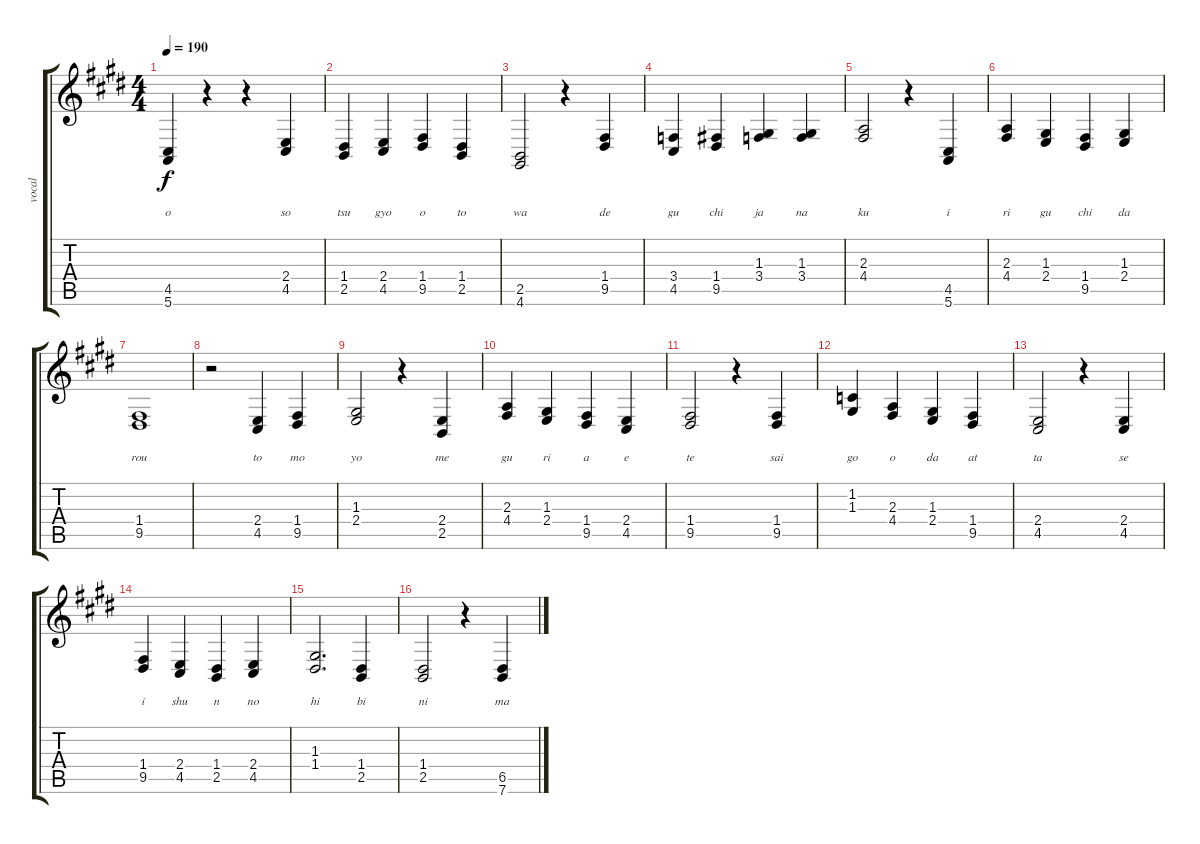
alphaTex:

\track ("vocal" "vocal") {instrument acousticgrandpiano}
\staff {score tabs}
\tuning (E4 B3 G3 D3 A2 E2) {hide}
\ts (4 4)
\tempo 190
\clef g2
\ks e
(4.5 5.6).4{lyrics (0 "") lyrics (1 "") lyrics (2 "") lyrics (3 "o") lyrics (4 "") dy f} r.4 r.4 (2.4 4.5).4{lyrics (0 "") lyrics (1 "") lyrics (2 "") lyrics (3 "so") lyrics (4 "")} |
(1.4 2.5).4{lyrics (0 "") lyrics (1 "") lyrics (2 "") lyrics (3 "tsu") lyrics (4 "")} (2.4 4.5).4{lyrics (0 "") lyrics (1 "") lyrics (2 "") lyrics (3 "gyo") lyrics (4 "")} (1.4 9.5).4{lyrics (0 "") lyrics (1 "") lyrics (2 "") lyrics (3 "o") lyrics (4 "")} (1.4 2.5).4{lyrics (0 "") lyrics (1 "") lyrics (2 "") lyrics (3 "to") lyrics (4 "")} |
(2.5 4.6).2{lyrics (0 "") lyrics (1 "") lyrics (2 "") lyrics (3 "wa") lyrics (4 "")} r.4 (1.4 9.5).4{lyrics (0 "") lyrics (1 "") lyrics (2 "") lyrics (3 "de") lyrics (4 "")} |
(3.4 4.5).4{lyrics (0 "") lyrics (1 "") lyrics (2 "") lyrics (3 "gu") lyrics (4 "")} (1.4 9.5).4{lyrics (0 "") lyrics (1 "") lyrics (2 "") lyrics (3 "chi") lyrics (4 "")} (1.3 3.4).4{lyrics (0 "") lyrics (1 "") lyrics (2 "") lyrics (3 "ja") lyrics (4 "")} (1.3 3.4).4{lyrics (0 "") lyrics (1 "") lyrics (2 "") lyrics (3 "na") lyrics (4 "")} |
(2.3 4.4).2{lyrics (0 "") lyrics (1 "") lyrics (2 "") lyrics (3 "ku") lyrics (4 "")} r.4 (4.5 5.6).4{lyrics (0 "") lyrics (1 "") lyrics (2 "") lyrics (3 "i") lyrics (4 "")} |
(2.3 4.4).4{lyrics (0 "") lyrics (1 "") lyrics (2 "") lyrics (3 "ri") lyrics (4 "")} (1.3 2.4).4{lyrics (0 "") lyrics (1 "") lyrics (2 "") lyrics (3 "gu") lyrics (4 "")} (1.4 9.5).4{lyrics (0 "") lyrics (1 "") lyrics (2 "") lyrics (3 "chi") lyrics (4 "")} (1.3 2.4).4{lyrics (0 "") lyrics (1 "") lyrics (2 "") lyrics (3 "da") lyrics (4 "")} |
(1.4 9.5).1{lyrics (0 "") lyrics (1 "") lyrics (2 "") lyrics (3 "rou") lyrics (4 "")} |
r.2 (2.4 4.5).4{lyrics (0 "") lyrics (1 "") lyrics (2 "") lyrics (3 "to") lyrics (4 "")} (1.4 9.5).4{lyrics (0 "") lyrics (1 "") lyrics (2 "") lyrics (3 "mo") lyrics (4 "")} |
(1.3 2.4).2{lyrics (0 "") lyrics (1 "") lyrics (2 "") lyrics (3 "yo") lyrics (4 "")} r.4 (2.4 2.5).4{lyrics (0 "") lyrics (1 "") lyrics (2 "") lyrics (3 "me") lyrics (4 "")} |
(2.3 4.4).4{lyrics (0 "") lyrics (1 "") lyrics (2 "") lyrics (3 "gu") lyrics (4 "")} (1.3 2.4).4{lyrics (0 "") lyrics (1 "") lyrics (2 "") lyrics (3 "ri") lyrics (4 "")} (1.4 9.5).4{lyrics (0 "") lyrics (1 "") lyrics (2 "") lyrics (3 "a") lyrics (4 "")} (2.4 4.5).4{lyrics (0 "") lyrics (1 "") lyrics (2 "") lyrics (3 "e") lyrics (4 "")} |
(1.4 9.5).2{lyrics (0 "") lyrics (1 "") lyrics (2 "") lyrics (3 "te") lyrics (4 "")} r.4 (1.4 9.5).4{lyrics (0 "") lyrics (1 "") lyrics (2 "") lyrics (3 "sai") lyrics (4 "")} |
(1.2 1.3).4{lyrics (0 "") lyrics (1 "") lyrics (2 "") lyrics (3 "go") lyrics (4 "")} (2.3 4.4).4{lyrics (0 "") lyrics (1 "") lyrics (2 "") lyrics (3 "o") lyrics (4 "")} (1.3 2.4).4{lyrics (0 "") lyrics (1 "") lyrics (2 "") lyrics (3 "da") lyrics (4 "")} (1.4 9.5).4{lyrics (0 "") lyrics (1 "") lyrics (2 "") lyrics (3 "at") lyrics (4 "")} |
(2.4 4.5).2{lyrics (0 "") lyrics (1 "") lyrics (2 "") lyrics (3 "ta") lyrics (4 "")} r.4 (2.4 4.5).4{lyrics (0 "") lyrics (1 "") lyrics (2 "") lyrics (3 "se") lyrics (4 "")} |
(1.4 9.5).4{lyrics (0 "") lyrics (1 "") lyrics (2 "") lyrics (3 "i") lyrics (4 "")} (2.4 4.5).4{lyrics (0 "") lyrics (1 "") lyrics (2 "") lyrics (3 "shu") lyrics (4 "")} (1.4 2.5).4{lyrics (0 "") lyrics (1 "") lyrics (2 "") lyrics (3 "n") lyrics (4 "")} (2.4 4.5).4{lyrics (0 "") lyrics (1 "") lyrics (2 "") lyrics (3 "no") lyrics (4 "")} |
(1.3 1.4).2{d lyrics (0 "") lyrics (1 "") lyrics (2 "") lyrics (3 "hi") lyrics (4 "")} (1.4 2.5).4{lyrics (0 "") lyrics (1 "") lyrics (2 "") lyrics (3 "bi") lyrics (4 "")} |
(1.4 2.5).2{lyrics (0 "") lyrics (1 "") lyrics (2 "") lyrics (3 "ni") lyrics (4 "")} r.4 (6.5 7.6).4{lyrics (0 "") lyrics (1 "") lyrics (2 "") lyrics (3 "ma") lyrics (4 "")}
